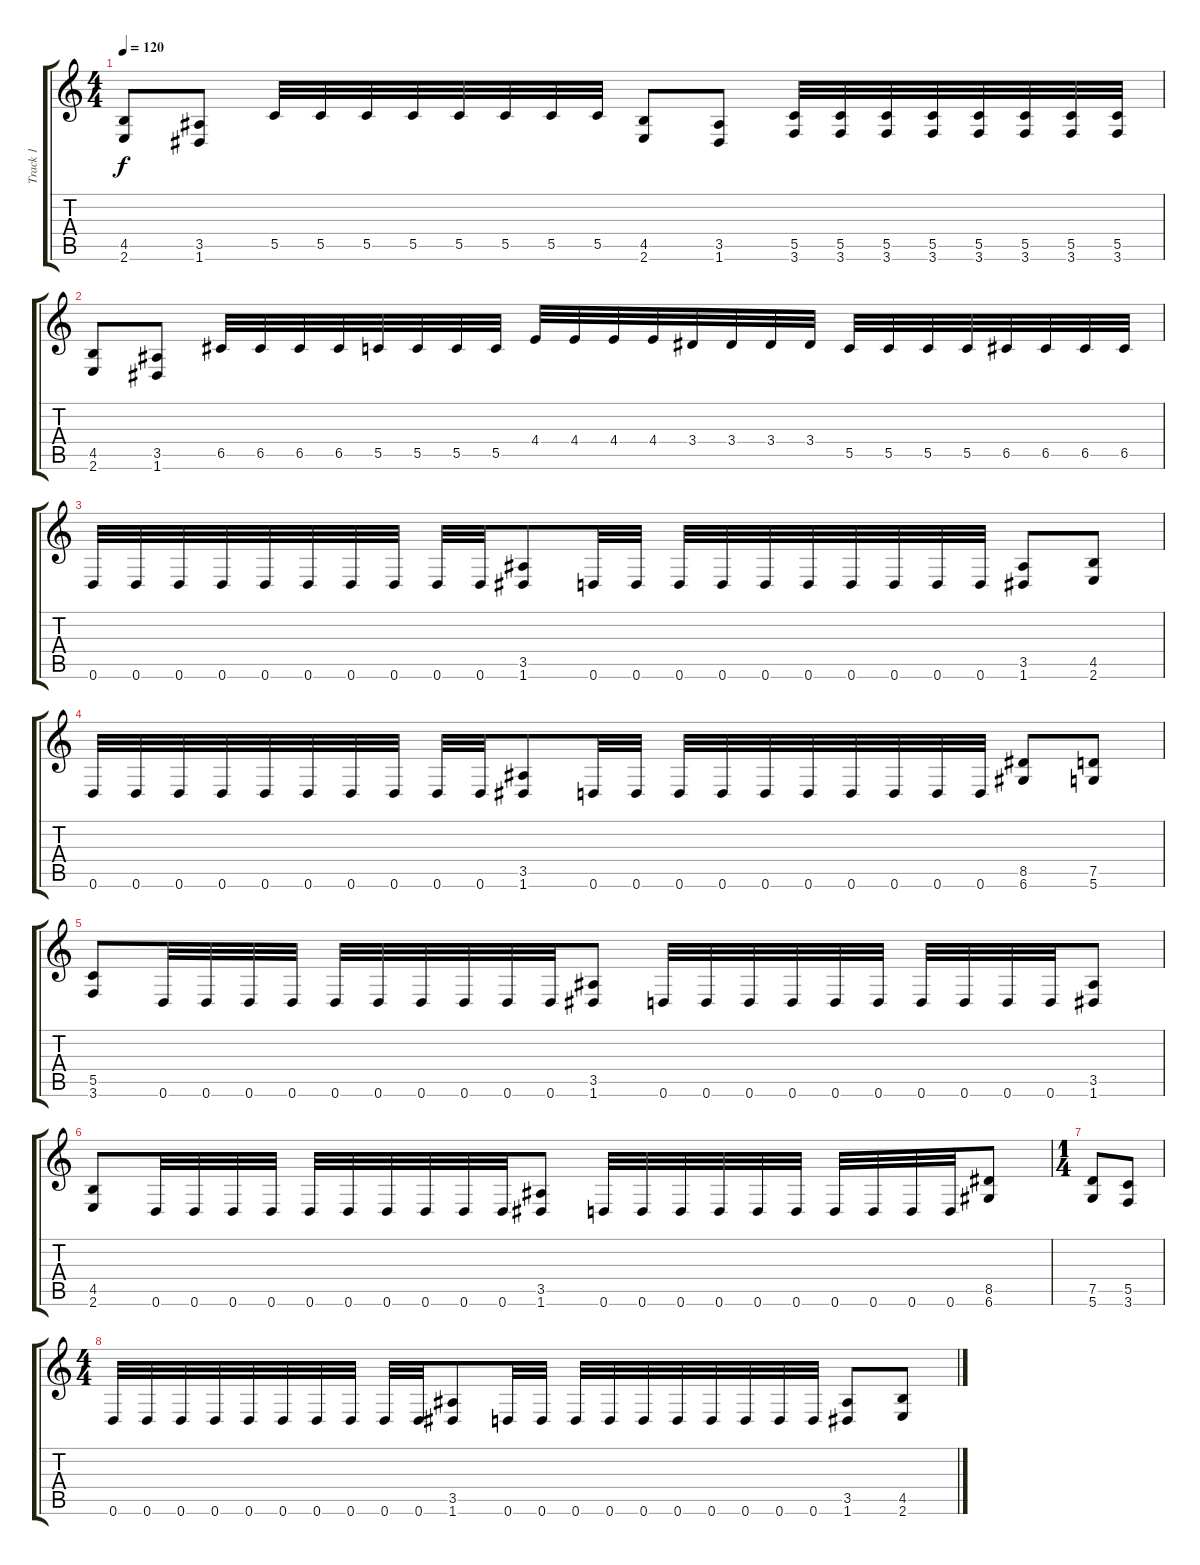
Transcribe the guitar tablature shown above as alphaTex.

\track ("Track 1" "Track 1") {instrument distortionguitar}
\staff {score tabs}
\tuning (D4 A3 F3 C3 G2 D2) {hide}
\ts (4 4)
\tempo 120
\clef g2
\ks c
(4.5 2.6).8{dy f} (3.5 1.6).8 5.5.32 5.5.32 5.5.32 5.5.32 5.5.32 5.5.32 5.5.32 5.5.32 (4.5 2.6).8 (3.5 1.6).8 (5.5 3.6).32 (5.5 3.6).32 (5.5 3.6).32 (5.5 3.6).32 (5.5 3.6).32 (5.5 3.6).32 (5.5 3.6).32 (5.5 3.6).32 |
(4.5 2.6).8 (3.5 1.6).8 6.5.32 6.5.32 6.5.32 6.5.32 5.5.32 5.5.32 5.5.32 5.5.32 4.4.32 4.4.32 4.4.32 4.4.32 3.4.32 3.4.32 3.4.32 3.4.32 5.5.32 5.5.32 5.5.32 5.5.32 6.5.32 6.5.32 6.5.32 6.5.32 |
0.6.32 0.6.32 0.6.32 0.6.32 0.6.32 0.6.32 0.6.32 0.6.32 0.6.32 0.6.32 (3.5 1.6).8 0.6.32 0.6.32 0.6.32 0.6.32 0.6.32 0.6.32 0.6.32 0.6.32 0.6.32 0.6.32 (3.5 1.6).8 (4.5 2.6).8 |
0.6.32 0.6.32 0.6.32 0.6.32 0.6.32 0.6.32 0.6.32 0.6.32 0.6.32 0.6.32 (3.5 1.6).8 0.6.32 0.6.32 0.6.32 0.6.32 0.6.32 0.6.32 0.6.32 0.6.32 0.6.32 0.6.32 (8.5 6.6).8 (7.5 5.6).8 |
(5.5 3.6).8 0.6.32 0.6.32 0.6.32 0.6.32 0.6.32 0.6.32 0.6.32 0.6.32 0.6.32 0.6.32 (3.5 1.6).8 0.6.32 0.6.32 0.6.32 0.6.32 0.6.32 0.6.32 0.6.32 0.6.32 0.6.32 0.6.32 (3.5 1.6).8 |
(4.5 2.6).8 0.6.32 0.6.32 0.6.32 0.6.32 0.6.32 0.6.32 0.6.32 0.6.32 0.6.32 0.6.32 (3.5 1.6).8 0.6.32 0.6.32 0.6.32 0.6.32 0.6.32 0.6.32 0.6.32 0.6.32 0.6.32 0.6.32 (8.5 6.6).8 |
\ts (1 4)
(7.5 5.6).8 (5.5 3.6).8 |
\ts (4 4)
0.6.32 0.6.32 0.6.32 0.6.32 0.6.32 0.6.32 0.6.32 0.6.32 0.6.32 0.6.32 (3.5 1.6).8 0.6.32 0.6.32 0.6.32 0.6.32 0.6.32 0.6.32 0.6.32 0.6.32 0.6.32 0.6.32 (3.5 1.6).8 (4.5 2.6).8
